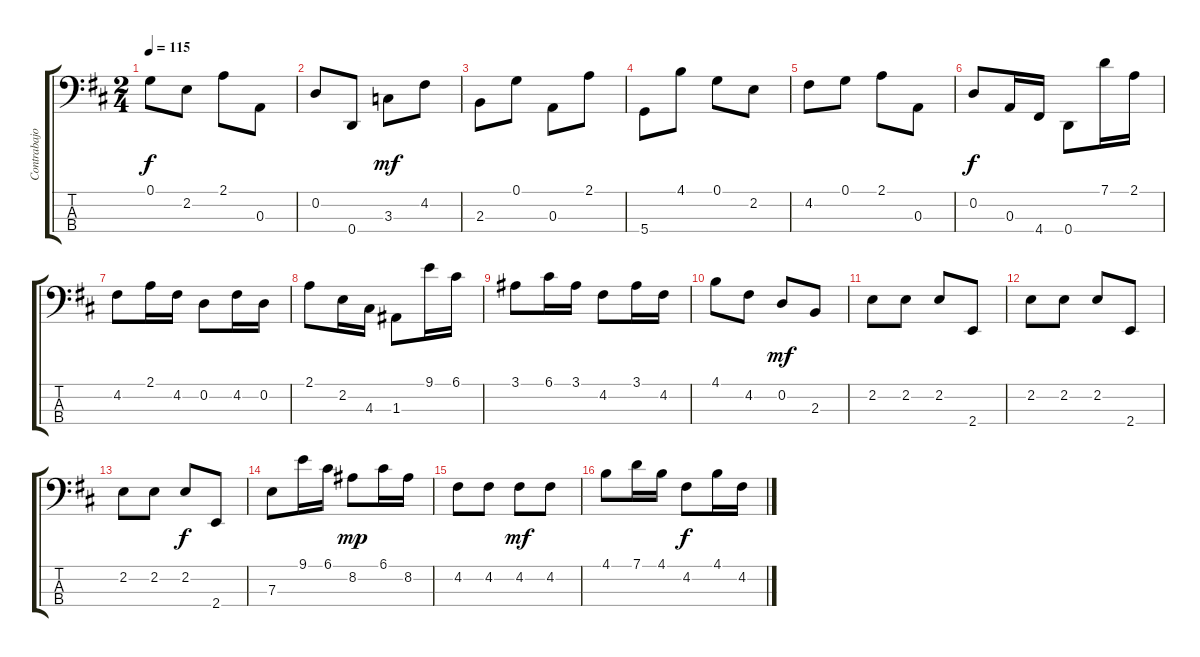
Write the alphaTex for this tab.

\track ("Contrabajo" "Contrabajo") {instrument contrabass}
\staff {score tabs}
\tuning (G2 D2 A1 D1) {hide}
\ts (2 4)
\tempo 115
\clef f4
\ks bminor
0.1.8{dy f} 2.2.8 2.1.8 0.3.8 |
0.2.8 0.4.8 3.3.8{dy mf} 4.2.8 |
2.3.8 0.1.8 0.3.8 2.1.8 |
5.4.8 4.1.8 0.1.8 2.2.8 |
4.2.8 0.1.8 2.1.8 0.3.8 |
0.2.8{dy f} 0.3.16 4.4.16 0.4.8 7.1.16 2.1.16 |
4.2.8 2.1.16 4.2.16 0.2.8 4.2.16 0.2.16 |
2.1.8 2.2.16 4.3.16 1.3.8 9.1.16 6.1.16 |
3.1.8 6.1.16 3.1.16 4.2.8 3.1.16 4.2.16 |
4.1.8 4.2.8 0.2.8{dy mf} 2.3.8 |
2.2.8 2.2.8 2.2.8 2.4.8 |
2.2.8 2.2.8 2.2.8 2.4.8 |
2.2.8 2.2.8 2.2.8{dy f} 2.4.8 |
7.3.8 9.1.16 6.1.16 8.2.8{dy mp} 6.1.16 8.2.16 |
4.2.8 4.2.8 4.2.8{dy mf} 4.2.8 |
4.1.8 7.1.16 4.1.16 4.2.8{dy f} 4.1.16 4.2.16
